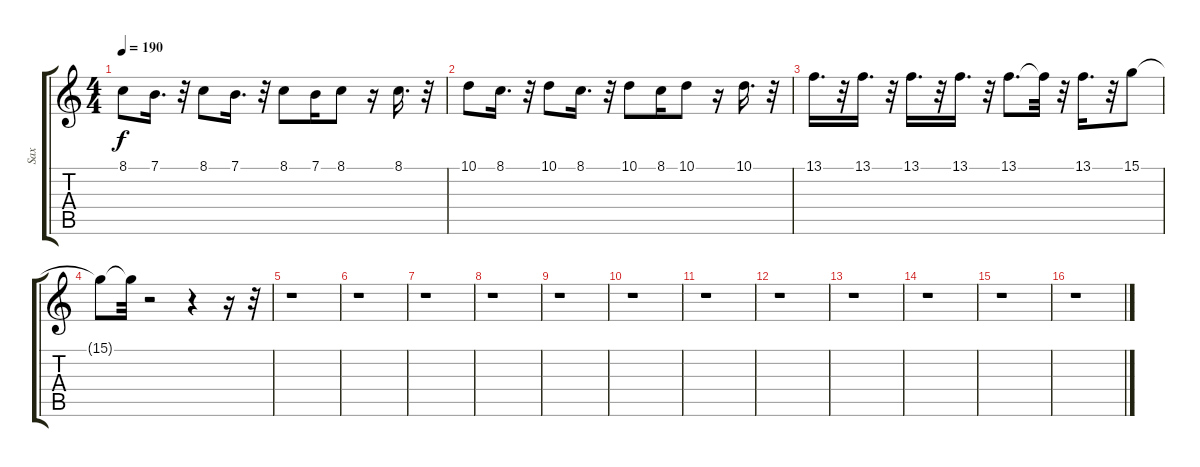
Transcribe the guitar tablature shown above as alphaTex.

\track ("Sax" "Sax") {instrument tenorsax}
\staff {score tabs}
\tuning (E4 B3 G3 D3 A2 E2) {hide}
\ts (4 4)
\tempo 190
\clef g2
\ks c
8.1.8{dy f} 7.1.16{d} r.32 8.1.8 7.1.16{d} r.32 8.1.8 7.1.16 8.1.8 r.16 8.1.16{d} r.32 |
10.1.8 8.1.16{d} r.32 10.1.8 8.1.16{d} r.32 10.1.8 8.1.16 10.1.8 r.16 10.1.16{d} r.32 |
13.1.16{d} r.32 13.1.16{d} r.32 13.1.16{d} r.32 13.1.16{d} r.32 13.1.8{d} 13.1{t}.32 r.32 13.1.16{d} r.32 15.1.8 |
15.1{t}.8 15.1{t}.32 r.2 r.4 r.16 r.32 |
r.1 |
r.1 |
r.1 |
r.1 |
r.1 |
r.1 |
r.1 |
r.1 |
r.1 |
r.1 |
r.1 |
r.1
